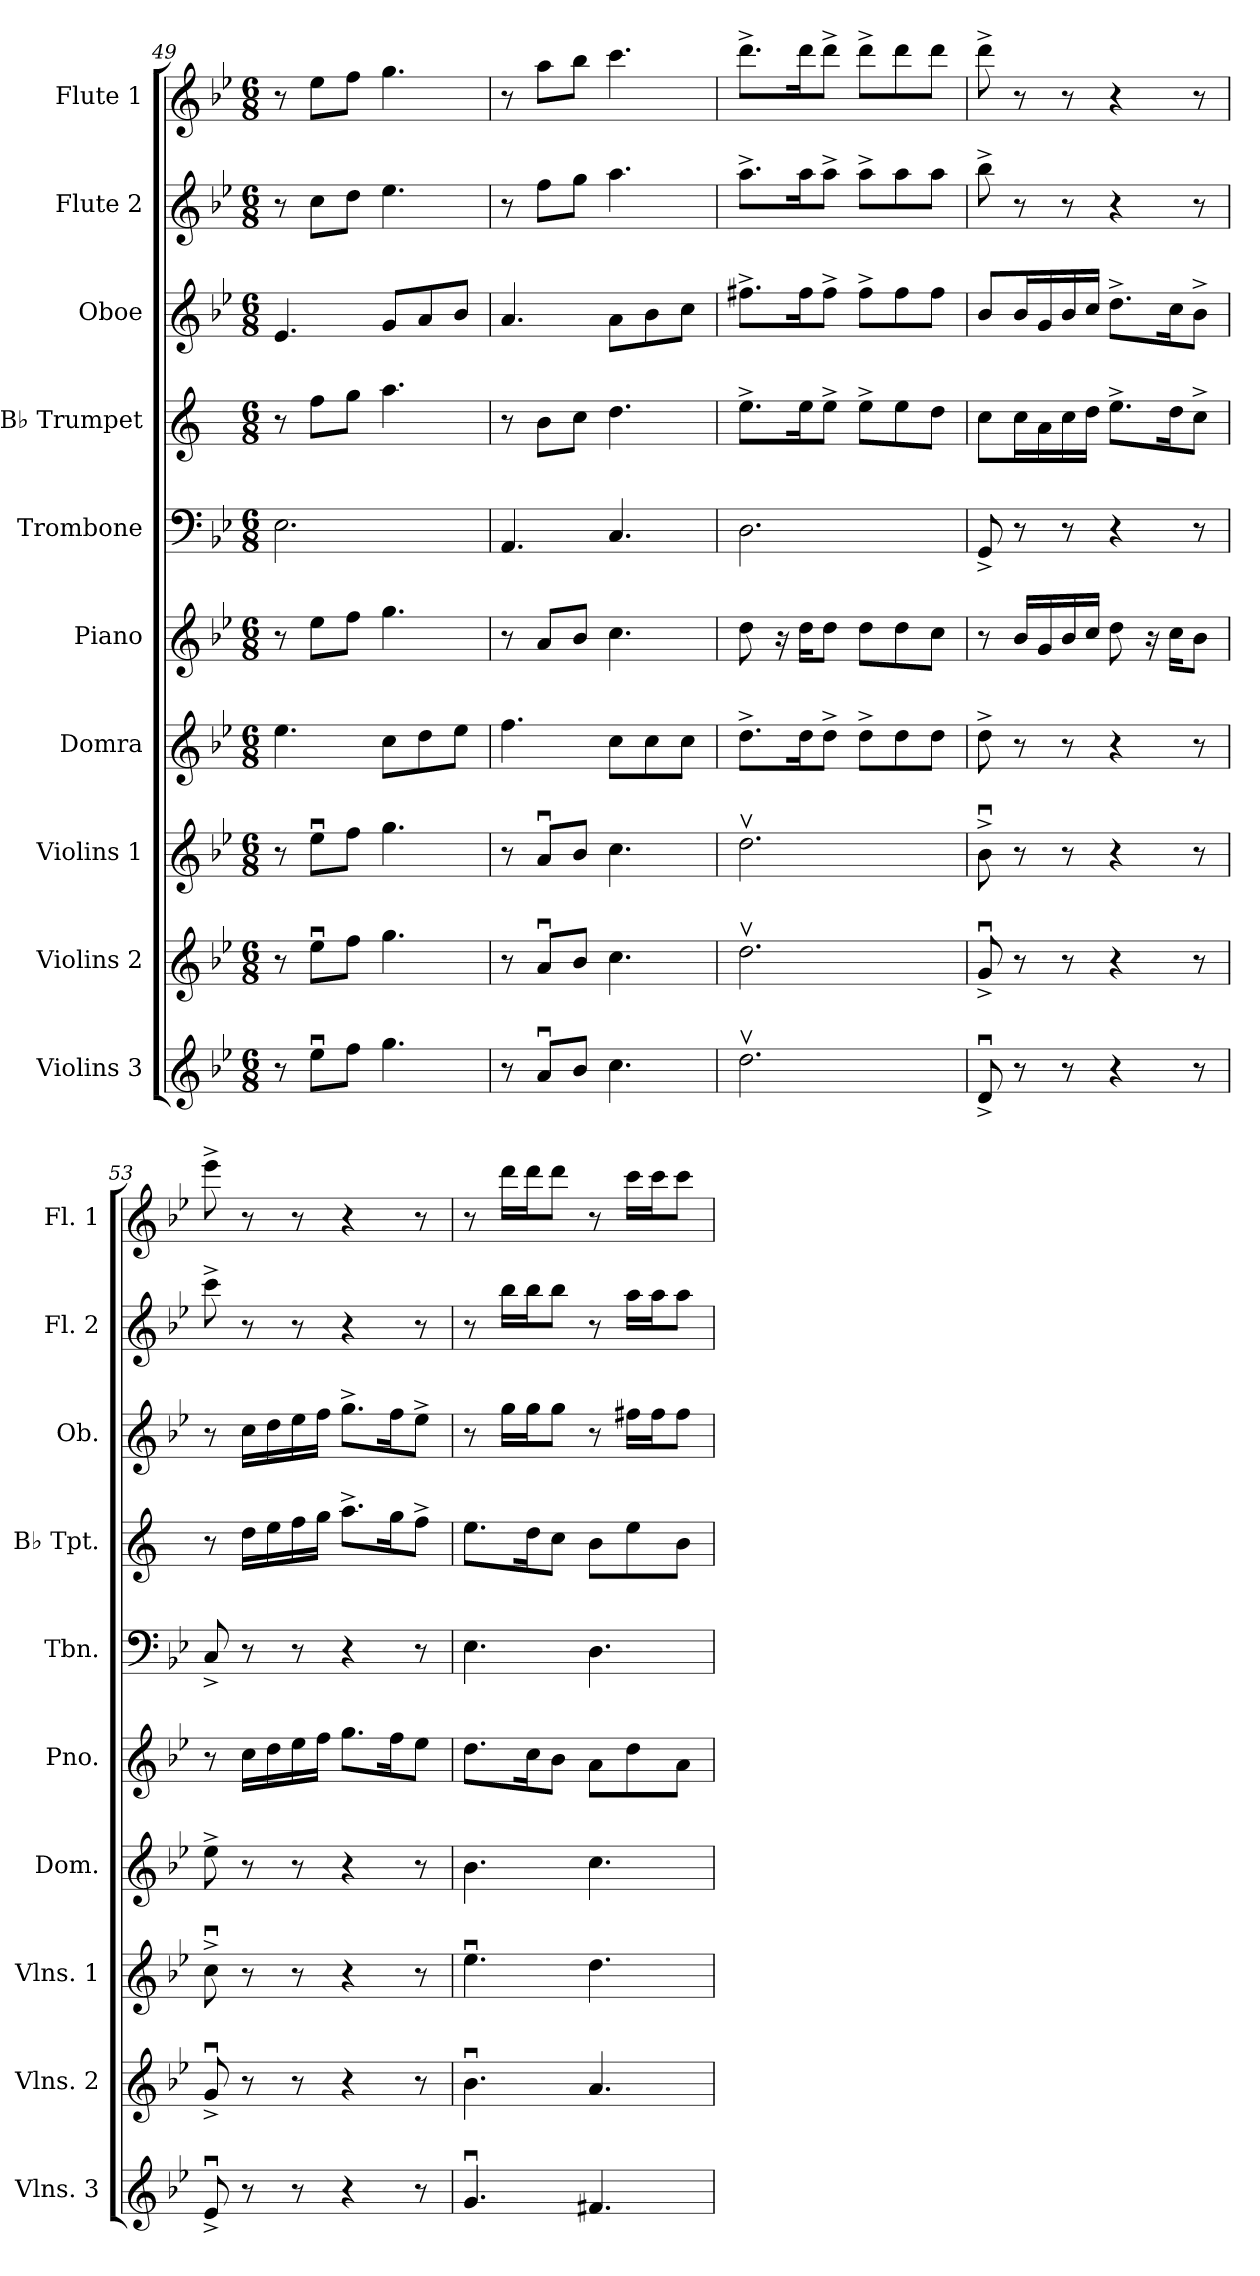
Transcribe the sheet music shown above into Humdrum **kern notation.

**kern	**kern	**kern	**kern	**kern	**kern	**kern	**kern	**kern	**kern
*part10	*part9	*part8	*part7	*part6	*part5	*part4	*part3	*part2	*part1
*staff10	*staff9	*staff8	*staff7	*staff6	*staff5	*staff4	*staff3	*staff2	*staff1
*I"Violins 3	*I"Violins 2	*I"Violins 1	*I"Domra	*I"Piano	*I"Trombone	*I"B♭ Trumpet	*I"Oboe	*I"Flute 2	*I"Flute 1
*I'Vlns. 3	*I'Vlns. 2	*I'Vlns. 1	*I'Dom.	*I'Pno.	*I'Tbn.	*I'B♭ Tpt.	*I'Ob.	*I'Fl. 2	*I'Fl. 1
!!LO:PB:g=z
*clefG2	*clefG2	*clefG2	*clefG2	*clefG2	*clefF4	*clefG2	*clefG2	*clefG2	*clefG2
*	*	*	*	*	*	*ITrd1c2	*	*	*
*k[b-e-]	*k[b-e-]	*k[b-e-]	*k[b-e-]	*k[b-e-]	*k[b-e-]	*k[b-e-]	*k[b-e-]	*k[b-e-]	*k[b-e-]
*M6/8	*M6/8	*M6/8	*M6/8	*M6/8	*M6/8	*M6/8	*M6/8	*M6/8	*M6/8
=49	=49	=49	=49	=49	=49	=49	=49	=49	=49
8r	8r	8r	4.ee-\	8r	2.E-\	8r	4.e-/	8r	8r
8ee-u\L	8ee-u\L	8ee-u\L	.	8ee-\L	.	8ee-\L	.	8cc\L	8ee-\L
8ff\J	8ff\J	8ff\J	.	8ff\J	.	8ff\J	.	8dd\J	8ff\J
4.gg\	4.gg\	4.gg\	8cc\L	4.gg\	.	4.gg\	8g/L	4.ee-\	4.gg\
.	.	.	8dd\	.	.	.	8a/	.	.
.	.	.	8ee-\J	.	.	.	8b-/J	.	.
=50	=50	=50	=50	=50	=50	=50	=50	=50	=50
8r	8r	8r	4.ff\	8r	4.AA/	8r	4.a/	8r	8r
8au/L	8au/L	8au/L	.	8a/L	.	8a\L	.	8ff\L	8aa\L
8b-/J	8b-/J	8b-/J	.	8b-/J	.	8b-\J	.	8gg\J	8bb-\J
4.cc\	4.cc\	4.cc\	8cc\L	4.cc\	4.C/	4.cc\	8a\L	4.aa\	4.ccc\
.	.	.	8cc\	.	.	.	8b-\	.	.
.	.	.	8cc\J	.	.	.	8cc\J	.	.
=51	=51	=51	=51	=51	=51	=51	=51	=51	=51
2.ddv\	2.ddv\	2.ddv\	8.dd^\L	8dd\	2.D\	8.dd^\L	8.ff#X^\L	8.aa^\L	8.ddd^\L
.	.	.	.	16r	.	.	.	.	.
.	.	.	16dd\K	16dd\KL	.	16dd\K	16ff#\K	16aa\K	16ddd\K
.	.	.	8dd^\J	8dd\J	.	8dd^\J	8ff#^\J	8aa^\J	8ddd^\J
.	.	.	8dd^\L	8dd\L	.	8dd^\L	8ff#^\L	8aa^\L	8ddd^\L
.	.	.	8dd\	8dd\	.	8dd\	8ff#\	8aa\	8ddd\
.	.	.	8dd\J	8cc\J	.	8cc\J	8ff#\J	8aa\J	8ddd\J
=52	=52	=52	=52	=52	=52	=52	=52	=52	=52
8du^/	8gu^/	8b-u^\	8dd^\	8r	8GG^/	8b-\L	8b-/L	8bb-^\	8ddd^\
8r	8r	8r	8r	16b-/LL	8r	16b-\L	16b-/L	8r	8r
.	.	.	.	16g/	.	16g\	16g/	.	.
8r	8r	8r	8r	16b-/	8r	16b-\	16b-/	8r	8r
.	.	.	.	16cc/JJ	.	16cc\JJ	16cc/JJ	.	.
4r	4r	4r	4r	8dd\	4r	8.dd^\L	8.dd^\L	4r	4r
.	.	.	.	16r	.	.	.	.	.
.	.	.	.	16cc\KL	.	16cc\K	16cc\K	.	.
8r	8r	8r	8r	8b-\J	8r	8b-^\J	8b-^\J	8r	8r
!!LO:PB:g=z
=53	=53	=53	=53	=53	=53	=53	=53	=53	=53
8e-u^/	8gu^/	8ccu^\	8ee-^\	8r	8C^/	8r	8r	8ccc^\	8eee-^\
8r	8r	8r	8r	16cc\LL	8r	16cc\LL	16cc\LL	8r	8r
.	.	.	.	16dd\	.	16dd\	16dd\	.	.
8r	8r	8r	8r	16ee-\	8r	16ee-\	16ee-\	8r	8r
.	.	.	.	16ff\JJ	.	16ff\JJ	16ff\JJ	.	.
4r	4r	4r	4r	8.gg\L	4r	8.gg^\L	8.gg^\L	4r	4r
.	.	.	.	16ff\K	.	16ff\K	16ff\K	.	.
8r	8r	8r	8r	8ee-\J	8r	8ee-^\J	8ee-^\J	8r	8r
=54	=54	=54	=54	=54	=54	=54	=54	=54	=54
4.gu/	4.b-u\	4.ee-u\	4.b-\	8.dd\L	4.E-\	8.dd\L	8r	8r	8r
.	.	.	.	.	.	.	16gg\LL	16bb-\LL	16ddd\LL
.	.	.	.	16cc\K	.	16cc\K	16gg\J	16bb-\J	16ddd\J
.	.	.	.	8b-\J	.	8b-\J	8gg\J	8bb-\J	8ddd\J
4.f#X/	4.a/	4.dd\	4.cc\	8a\L	4.D\	8a\L	8r	8r	8r
.	.	.	.	8dd\	.	8dd\	16ff#X\LL	16aa\LL	16ccc\LL
.	.	.	.	.	.	.	16ff#\J	16aa\J	16ccc\J
.	.	.	.	8a\J	.	8a\J	8ff#\J	8aa\J	8ccc\J
=	=	=	=	=	=	=	=	=	=
*-	*-	*-	*-	*-	*-	*-	*-	*-	*-
